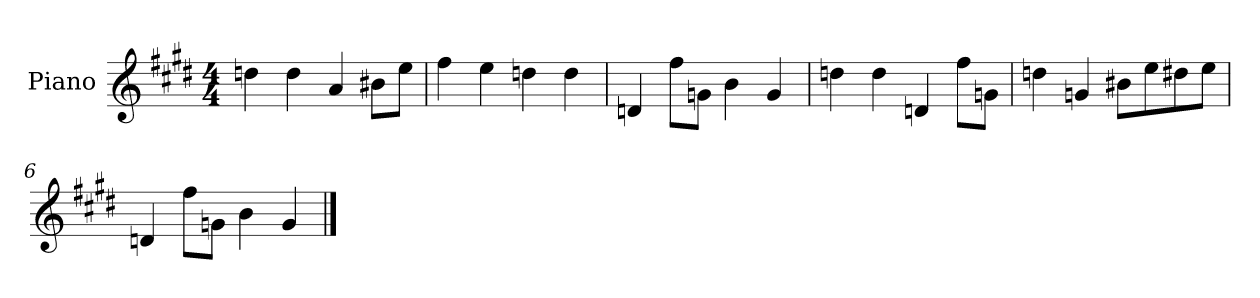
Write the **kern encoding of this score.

**kern
*part1
*staff1
*I"Piano
*I'P-no
*clefG2
*k[f#c#g#d#]
*M4/4
*MM90
=1
4ddn\
4dd\
4a/
8b#X\L
8ee\J
=2
4ff#\
4ee\
4ddn\
4dd\
=3
4dn/
8ff#\L
8gn\J
4b\
4g/
=4
4ddn\
4dd\
4dn/
8ff#\L
8gn\J
=5
4ddn\
4gn/
8b#X\L
8ee\
8dd#X\
8ee\J
!!LO:LB:g=z
=6
4dn/
8ff#\L
8gn\J
4b\
4g/
==
*-
